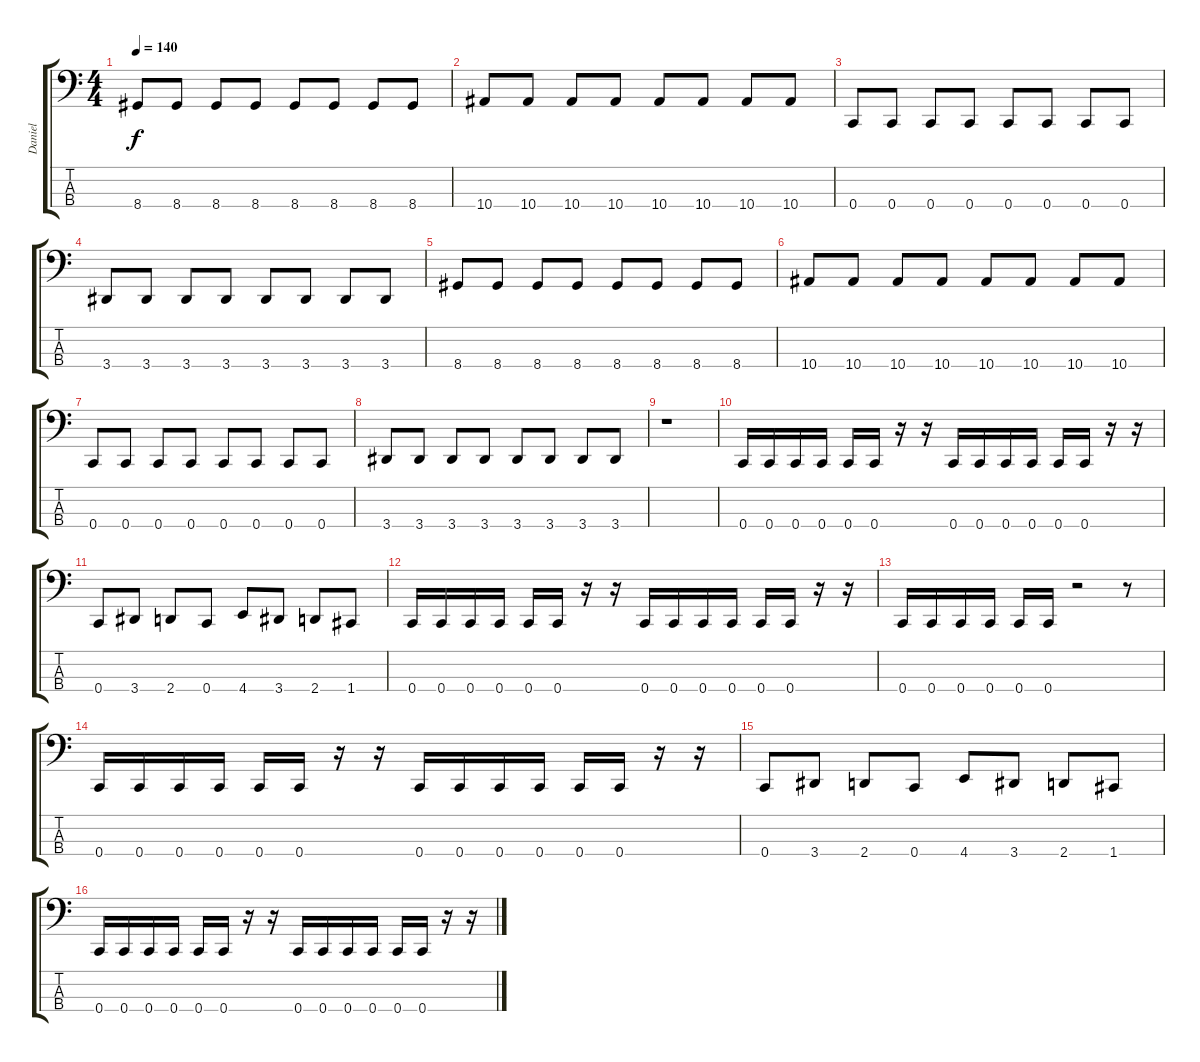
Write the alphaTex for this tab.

\track ("Daniel" "Daniel") {instrument electricbasspick}
\staff {score tabs}
\tuning (F2 C2 G1 C1) {hide}
\ts (4 4)
\tempo 140
\clef f4
\ks c
8.4.8{dy f} 8.4.8 8.4.8 8.4.8 8.4.8 8.4.8 8.4.8 8.4.8 |
10.4.8 10.4.8 10.4.8 10.4.8 10.4.8 10.4.8 10.4.8 10.4.8 |
0.4.8 0.4.8 0.4.8 0.4.8 0.4.8 0.4.8 0.4.8 0.4.8 |
3.4.8 3.4.8 3.4.8 3.4.8 3.4.8 3.4.8 3.4.8 3.4.8 |
8.4.8 8.4.8 8.4.8 8.4.8 8.4.8 8.4.8 8.4.8 8.4.8 |
10.4.8 10.4.8 10.4.8 10.4.8 10.4.8 10.4.8 10.4.8 10.4.8 |
0.4.8 0.4.8 0.4.8 0.4.8 0.4.8 0.4.8 0.4.8 0.4.8 |
3.4.8 3.4.8 3.4.8 3.4.8 3.4.8 3.4.8 3.4.8 3.4.8 |
r.1 |
0.4.16 0.4.16 0.4.16 0.4.16 0.4.16 0.4.16 r.16 r.16 0.4.16 0.4.16 0.4.16 0.4.16 0.4.16 0.4.16 r.16 r.16 |
0.4.8 3.4.8 2.4.8 0.4.8 4.4.8 3.4.8 2.4.8 1.4.8 |
0.4.16 0.4.16 0.4.16 0.4.16 0.4.16 0.4.16 r.16 r.16 0.4.16 0.4.16 0.4.16 0.4.16 0.4.16 0.4.16 r.16 r.16 |
0.4.16 0.4.16 0.4.16 0.4.16 0.4.16 0.4.16 r.2 r.8 |
0.4.16 0.4.16 0.4.16 0.4.16 0.4.16 0.4.16 r.16 r.16 0.4.16 0.4.16 0.4.16 0.4.16 0.4.16 0.4.16 r.16 r.16 |
0.4.8 3.4.8 2.4.8 0.4.8 4.4.8 3.4.8 2.4.8 1.4.8 |
0.4.16 0.4.16 0.4.16 0.4.16 0.4.16 0.4.16 r.16 r.16 0.4.16 0.4.16 0.4.16 0.4.16 0.4.16 0.4.16 r.16 r.16
